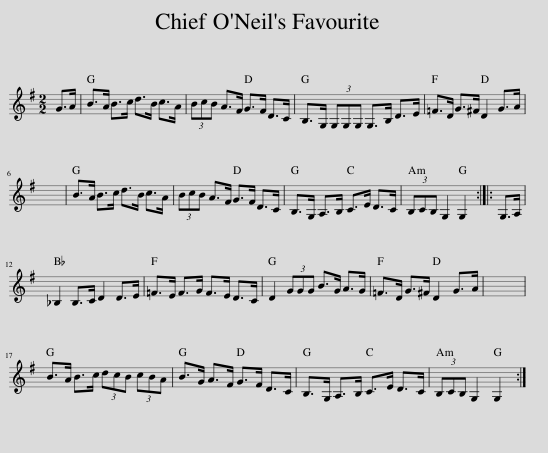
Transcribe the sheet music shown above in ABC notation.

X:1
L:1/8
M:2/2
I:linebreak $
K:G
V:1 treble
V:1
 G>A | B>A B>c d>B c>A | (3BcB A>F G>F D>C | B,>G, (3G,G,G, G,>B, D>E | =F>D G>^F D2 G>A |$ %5
 x8 | B>A B>c d>B c>A | (3BcB A>F G>F D>C | B,>G, A,>B, C>E D>C | (3B,CB, G,2 G,2 :: %10
 G,>A, |$ _B,2 B,>C D2 D>E | =F>E F>G F>E D>C | D2 (3GGG B>G A>G | =F>D G>^F D2 G>A | %15
 x8 |$ B>A B>c (3dcB (3cBA | B>G A>F G>F D>C | B,>G, A,>B, C>E D>C | (3B,CB, G,2 G,2 :| %20
